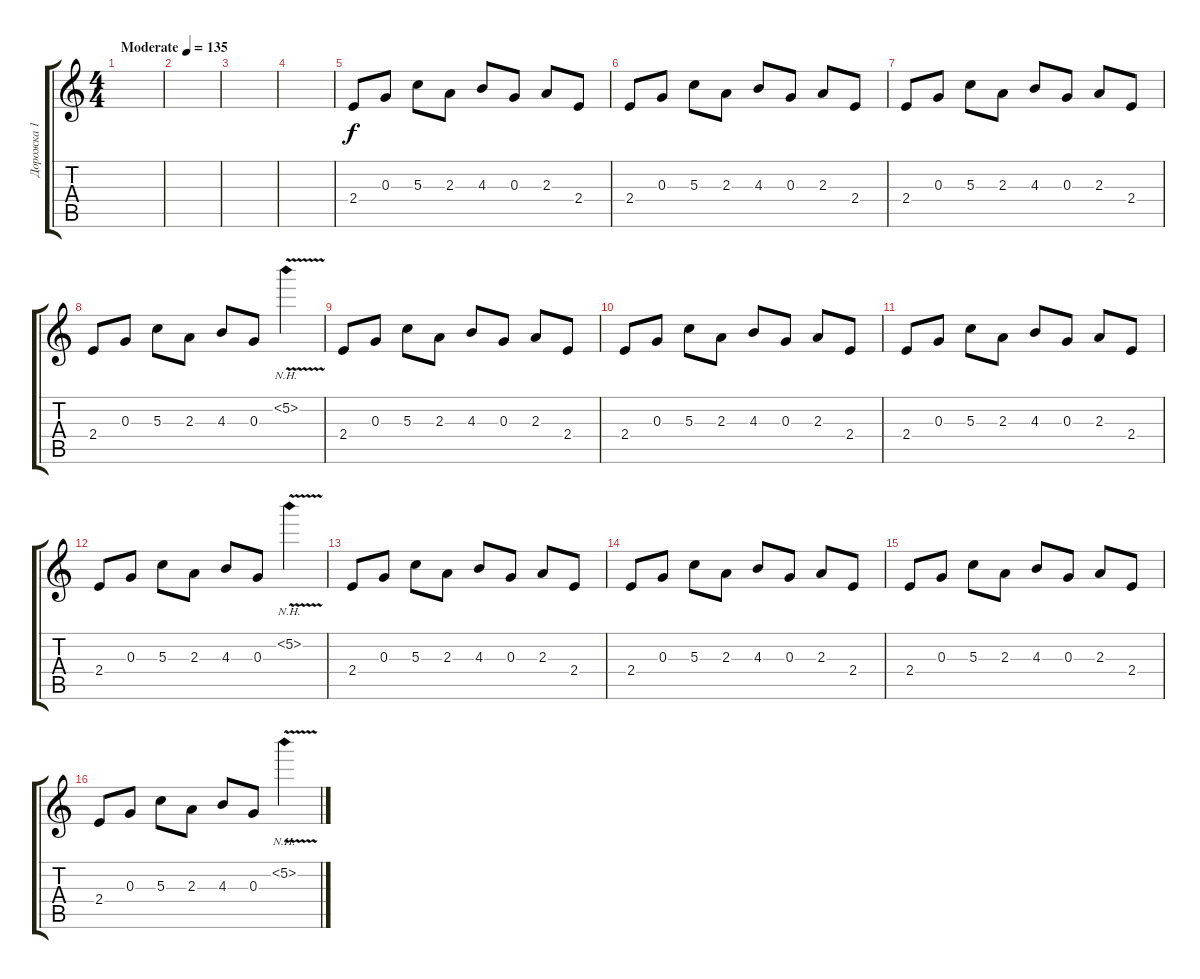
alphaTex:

\track ("Дорожка 1" "Дорожка 1") {instrument distortionguitar}
\staff {score tabs}
\tuning (E4 B3 G3 D3 A2 E2) {hide}
\ts (4 4)
\tempo (135 "Moderate")
\clef g2
\ks c
|
|
|
|
2.4.8 0.3.8 5.3.8 2.3.8 4.3.8 0.3.8 2.3.8 2.4.8 |
2.4.8 0.3.8 5.3.8 2.3.8 4.3.8 0.3.8 2.3.8 2.4.8 |
2.4.8 0.3.8 5.3.8 2.3.8 4.3.8 0.3.8 2.3.8 2.4.8 |
2.4.8 0.3.8 5.3.8 2.3.8 4.3.8 0.3.8 5.2{nh v}.4 |
2.4.8 0.3.8 5.3.8 2.3.8 4.3.8 0.3.8 2.3.8 2.4.8 |
2.4.8 0.3.8 5.3.8 2.3.8 4.3.8 0.3.8 2.3.8 2.4.8 |
2.4.8 0.3.8 5.3.8 2.3.8 4.3.8 0.3.8 2.3.8 2.4.8 |
2.4.8 0.3.8 5.3.8 2.3.8 4.3.8 0.3.8 5.2{nh v}.4 |
2.4.8 0.3.8 5.3.8 2.3.8 4.3.8 0.3.8 2.3.8 2.4.8 |
2.4.8 0.3.8 5.3.8 2.3.8 4.3.8 0.3.8 2.3.8 2.4.8 |
2.4.8 0.3.8 5.3.8 2.3.8 4.3.8 0.3.8 2.3.8 2.4.8 |
2.4.8 0.3.8 5.3.8 2.3.8 4.3.8 0.3.8 5.2{nh v}.4
